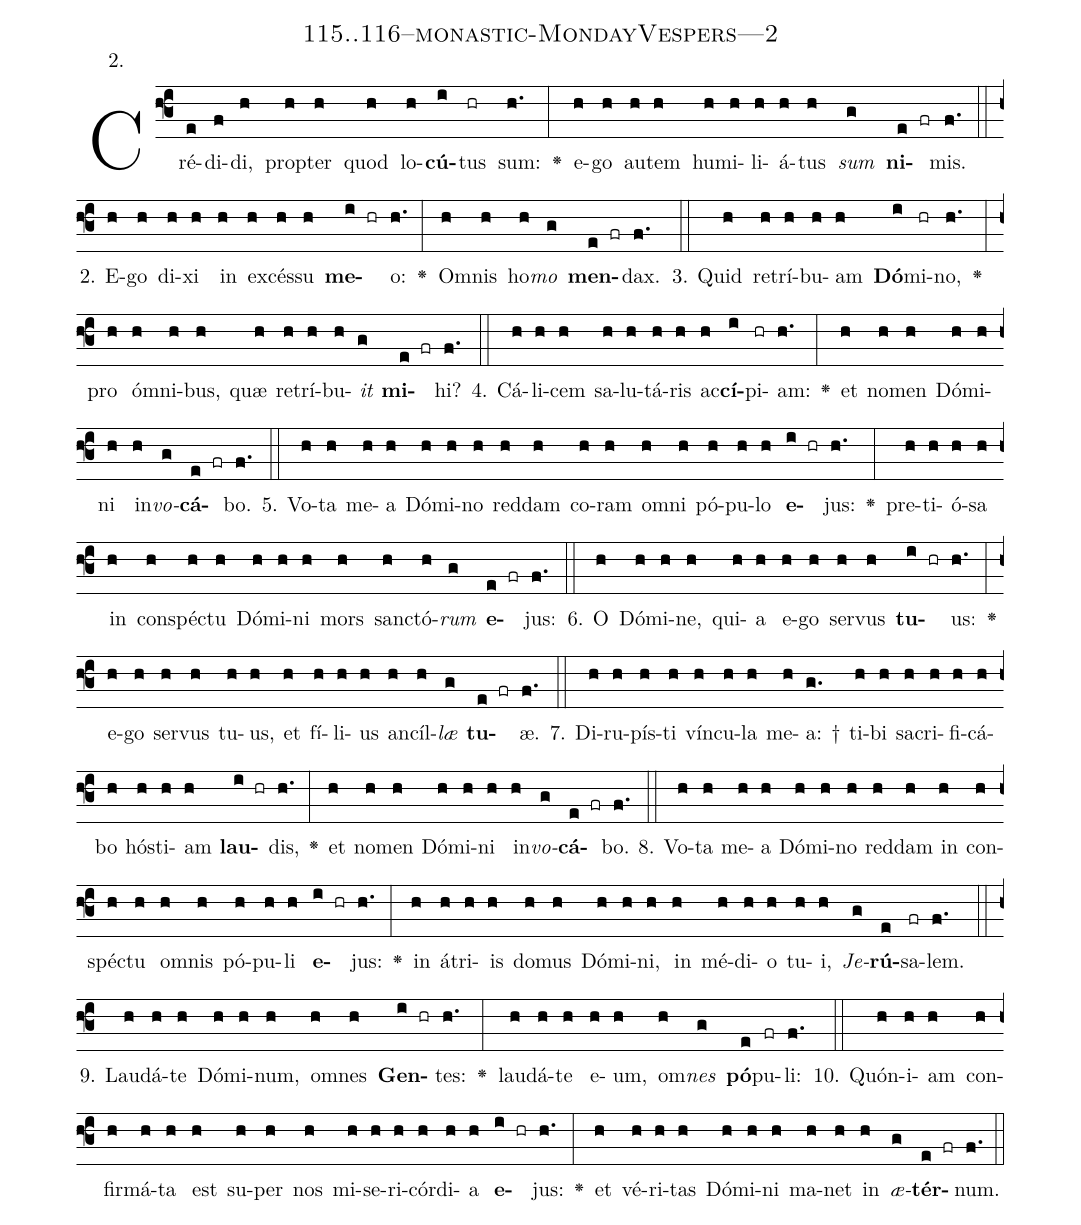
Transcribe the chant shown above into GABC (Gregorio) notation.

name: 115..116--monastic-MondayVespers---2;
annotation: 2.;
%%
(f3)Cré(e)di(f)di,(h) prop(h)ter(h) quod(h) lo(h)<b>cú</b>(i)tus(hr) sum:(h.) <v>\greheightstar</v>(:) e(h)go(h) au(h)tem(h) hu(h)mi(h)li(h)á(h)tus(h) <i>sum</i>(g) <b>ni</b>(e fr)mis.(f.) (::)
2. E(h)go(h) di(h)xi(h) in(h) ex(h)cés(h)su(h) <b>me</b>(i hr)o:(h.) <v>\greheightstar</v>(:) Om(h)nis(h) ho(h)<i>mo</i>(g) <b>men</b>(e fr)dax.(f.) (::)
3. Quid(h) re(h)trí(h)bu(h)am(h) <b>Dó</b>(i)mi(hr)no,(h.) <v>\greheightstar</v>(:) pro(h) óm(h)ni(h)bus,(h) quæ(h) re(h)trí(h)bu(h)<i>it</i>(g) <b>mi</b>(e fr)hi?(f.) (::)
4. Cá(h)li(h)cem(h) sa(h)lu(h)tá(h)ris(h) ac(h)<b>cí</b>(i)pi(hr)am:(h.) <v>\greheightstar</v>(:) et(h) no(h)men(h) Dó(h)mi(h)ni(h) in(h)<i>vo</i>(g)<b>cá</b>(e fr)bo.(f.) (::)
5. Vo(h)ta(h) me(h)a(h) Dó(h)mi(h)no(h) red(h)dam(h) co(h)ram(h) om(h)ni(h) pó(h)pu(h)lo(h) <b>e</b>(i hr)jus:(h.) <v>\greheightstar</v>(:) pre(h)ti(h)ó(h)sa(h) in(h) con(h)spéc(h)tu(h) Dó(h)mi(h)ni(h) mors(h) sanc(h)tó(h)<i>rum</i>(g) <b>e</b>(e fr)jus:(f.) (::)
6. O(h) Dó(h)mi(h)ne,(h) qui(h)a(h) e(h)go(h) ser(h)vus(h) <b>tu</b>(i hr)us:(h.) <v>\greheightstar</v>(:) e(h)go(h) ser(h)vus(h) tu(h)us,(h) et(h) fí(h)li(h)us(h) an(h)cíl(h)<i>læ</i>(g) <b>tu</b>(e fr)æ.(f.) (::)
7. Di(h)ru(h)pís(h)ti(h) vín(h)cu(h)la(h) me(h)a: †(g.) ti(h)bi(h) sa(h)cri(h)fi(h)cá(h)bo(h) hós(h)ti(h)am(h) <b>lau</b>(i hr)dis,(h.) <v>\greheightstar</v>(:) et(h) no(h)men(h) Dó(h)mi(h)ni(h) in(h)<i>vo</i>(g)<b>cá</b>(e fr)bo.(f.) (::)
8. Vo(h)ta(h) me(h)a(h) Dó(h)mi(h)no(h) red(h)dam(h) in(h) con(h)spéc(h)tu(h) om(h)nis(h) pó(h)pu(h)li(h) <b>e</b>(i hr)jus:(h.) <v>\greheightstar</v>(:) in(h) á(h)tri(h)is(h) do(h)mus(h) Dó(h)mi(h)ni,(h) in(h) mé(h)di(h)o(h) tu(h)i,(h) <i>Je</i>(g)<b>rú</b>(e)sa(fr)lem.(f.) (::)
9. Lau(h)dá(h)te(h) Dó(h)mi(h)num,(h) om(h)nes(h) <b>Gen</b>(i hr)tes:(h.) <v>\greheightstar</v>(:) lau(h)dá(h)te(h) e(h)um,(h) om(h)<i>nes</i>(g) <b>pó</b>(e)pu(fr)li:(f.) (::)
10. Quón(h)i(h)am(h) con(h)fir(h)má(h)ta(h) est(h) su(h)per(h) nos(h) mi(h)se(h)ri(h)cór(h)di(h)a(h) <b>e</b>(i hr)jus:(h.) <v>\greheightstar</v>(:) et(h) vé(h)ri(h)tas(h) Dó(h)mi(h)ni(h) ma(h)net(h) in(h) <i>æ</i>(g)<b>tér</b>(e fr)num.(f.) (::)
